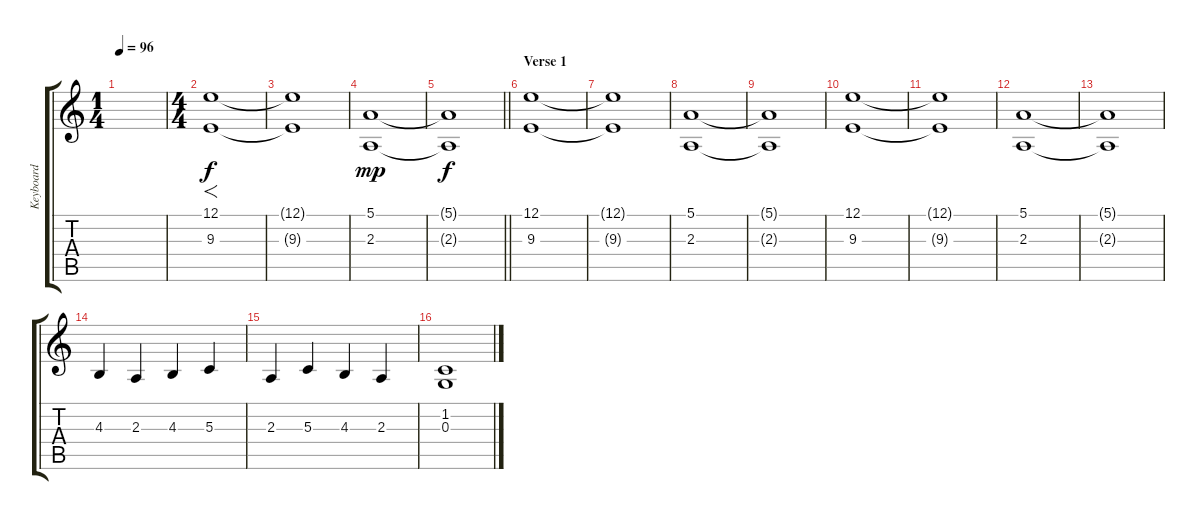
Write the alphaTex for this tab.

\track ("Keyboard" "Keyboard") {instrument synthstrings1}
\staff {score tabs}
\tuning (E4 B3 G3 D3 A2 E2) {hide}
\ts (1 4)
\tempo 96
\clef g2
\ks c
|
\ts (4 4)
(12.1 9.3).1{f volume 8} |
(12.1{t} 9.3{t}).1 |
(5.1 2.3).1{dy mp} |
\barLineRight lightlight
(5.1{t} 2.3{t}).1{dy f} |
\section ("" "Verse 1")
(12.1 9.3).1{volume 8} |
(12.1{t} 9.3{t}).1 |
(5.1 2.3).1 |
(5.1{t} 2.3{t}).1 |
(12.1 9.3).1 |
(12.1{t} 9.3{t}).1 |
(5.1 2.3).1 |
(5.1{t} 2.3{t}).1 |
4.3.4{volume 10} 2.3.4 4.3.4 5.3.4 |
2.3.4 5.3.4 4.3.4 2.3.4 |
(1.2 0.3).1
